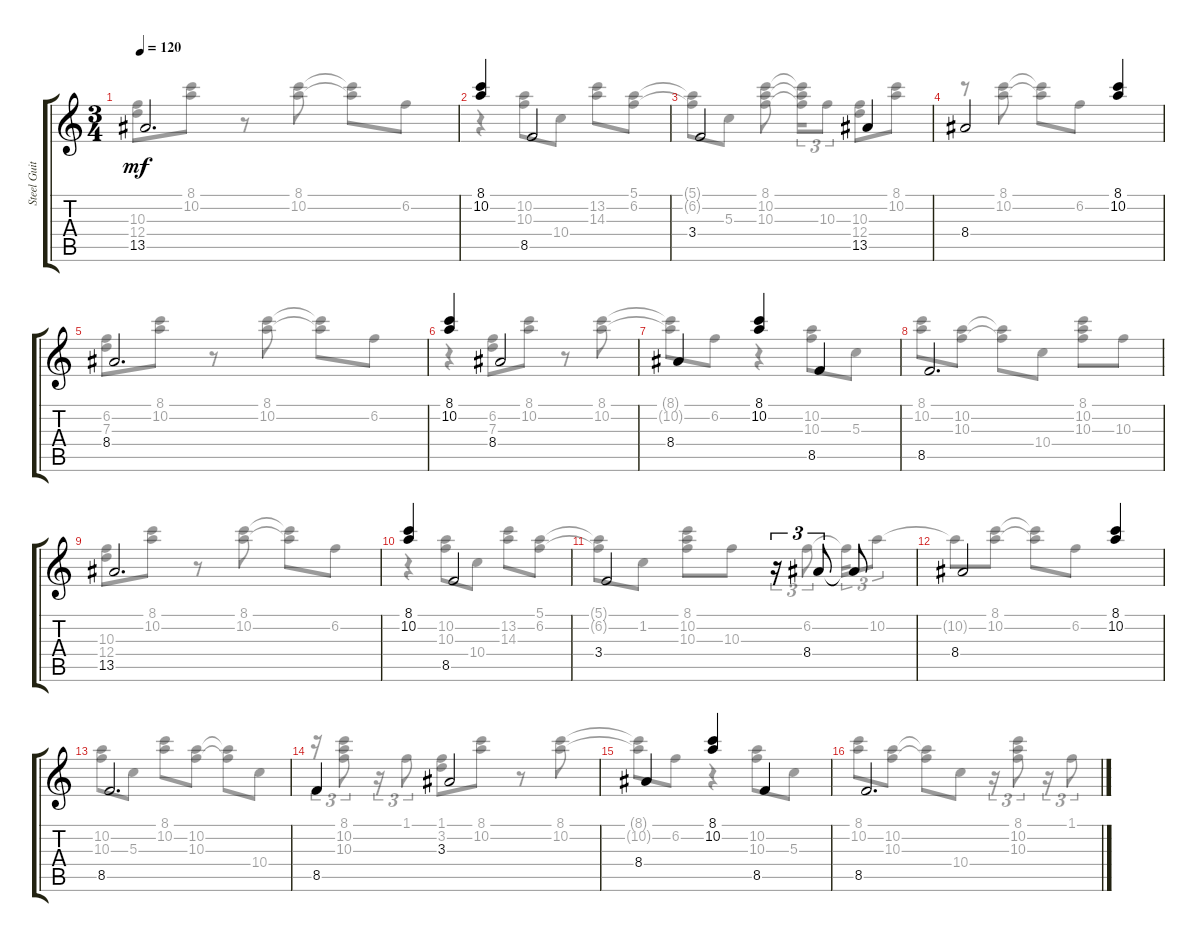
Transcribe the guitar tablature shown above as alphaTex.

\track ("Steel Guitar" "Steel Guit") {instrument acousticguitarsteel}
\staff {score tabs}
\tuning (E4 B3 G3 D3 A2 E2) {hide}
\voice
\ts (3 4)
\tempo 120
\clef g2
\ks aminor
13.5.2{d dy mf} |
(8.1 10.2).4 8.5.2 |
3.4.2 13.5.4 |
8.4.2 (8.1 10.2).4 |
8.4.2{d} |
(8.1 10.2).4 8.4.2 |
8.4.4 (8.1 10.2).4 8.5.4 |
8.5.2{d} |
13.5.2{d} |
(8.1 10.2).4 8.5.2 |
3.4.2 r.16{tu (3 2)} 8.4.8{tu (3 2)} 8.4{t}.8 |
8.4.2 (8.1 10.2).4 |
8.5.2{d} |
8.5.4 3.3.2 |
8.4.4 (8.1 10.2).4 8.5.4 |
8.5.2{d}
\voice
\clef g2
\ottava regular
\simile none
\ks aminor
(10.3 12.4).8{dy mf} (8.1 10.2).8 r.8 (8.1 10.2).8 (8.1{t} 10.2{t}).8 6.2.8 |
r.4 (10.2 10.3).8 10.4.8 (13.2 14.3).8 (5.1 6.2).8 |
(5.1{t} 6.2{t}).8 5.3.8 (8.1 10.2 10.3).8 (8.1{t} 10.2{t} 10.3{t}).16{tu (3 2)} 10.3.8{tu (3 2)} (10.3 12.4).8 (8.1 10.2).8 |
r.8 (8.1 10.2).8 (8.1{t} 10.2{t}).8 6.2.8 |
(6.2 7.3).8 (8.1 10.2).8 r.8 (8.1 10.2).8 (8.1{t} 10.2{t}).8 6.2.8 |
r.4 (6.2 7.3).8 (8.1 10.2).8 r.8 (8.1 10.2).8 |
(8.1{t} 10.2{t}).8 6.2.8 r.4 (10.2 10.3).8 5.3.8 |
(8.1 10.2).8 (10.2 10.3).8 (10.2{t} 10.3{t}).8 10.4.8 (8.1 10.2 10.3).8 10.3.8 |
(10.3 12.4).8 (8.1 10.2).8 r.8 (8.1 10.2).8 (8.1{t} 10.2{t}).8 6.2.8 |
r.4 (10.2 10.3).8 10.4.8 (13.2 14.3).8 (5.1 6.2).8 |
(5.1{t} 6.2{t}).8 1.2.8 (8.1 10.2 10.3).8 10.3.8 r.16{tu (3 2)} 6.2.8{tu (3 2)} 6.2{t}.16{tu (3 2)} 10.2.8{tu (3 2)} |
10.2{t}.8 (8.1 10.2).8 (8.1{t} 10.2{t}).8 6.2.8 |
(10.2 10.3).8 5.3.8 (8.1 10.2).8 (10.2 10.3).8 (10.2{t} 10.3{t}).8 10.4.8 |
r.16{tu (3 2)} (8.1 10.2 10.3).8{tu (3 2)} r.16{tu (3 2)} 1.1.8{tu (3 2)} (1.1 3.2).8 (8.1 10.2).8 r.8 (8.1 10.2).8 |
(8.1{t} 10.2{t}).8 6.2.8 r.4 (10.2 10.3).8 5.3.8 |
(8.1 10.2).8 (10.2 10.3).8 (10.2{t} 10.3{t}).8 10.4.8 r.16{tu (3 2)} (8.1 10.2 10.3).8{tu (3 2)} r.16{tu (3 2)} 1.1.8{tu (3 2)}
